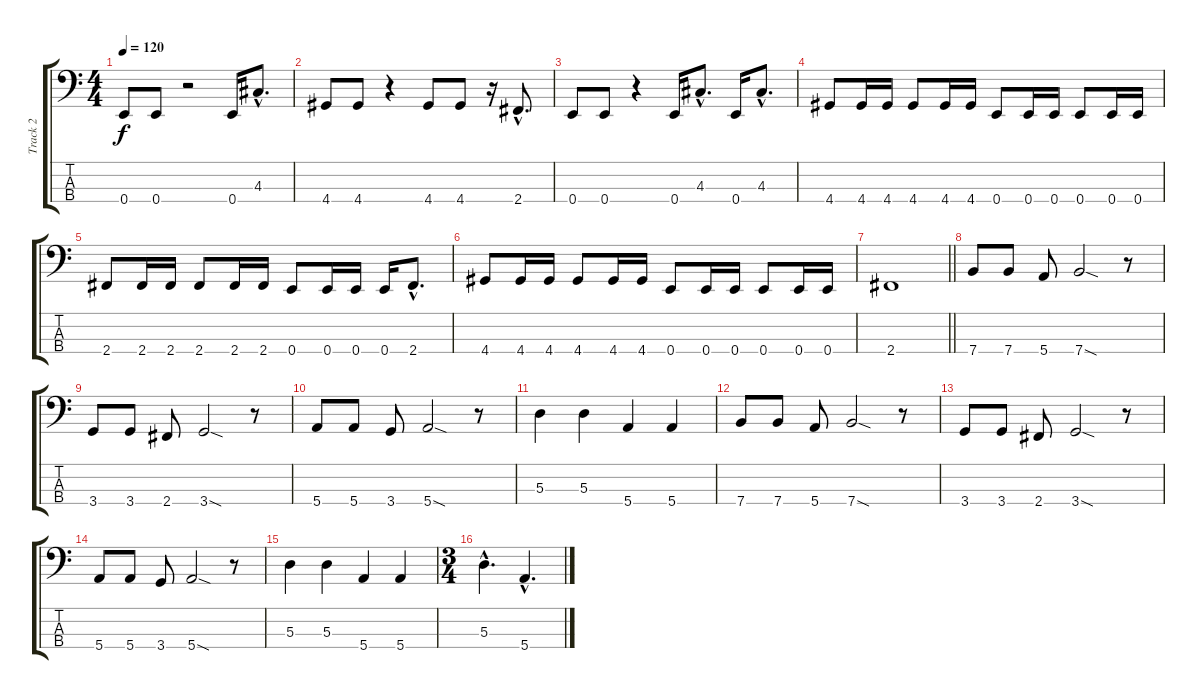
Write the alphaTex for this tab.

\track ("Track 2" "Track 2") {instrument electricbasspick}
\staff {score tabs}
\tuning (G2 D2 A1 E1) {hide}
\ts (4 4)
\tempo 120
\clef f4
\ks c
0.4.8{dy f} 0.4.8 r.2 0.4.16 4.3{hac}.8{d} |
4.4.8 4.4.8 r.4 4.4.8 4.4.8 r.16 2.4{hac}.8{d} |
0.4.8 0.4.8 r.4 0.4.16 4.3{hac}.8{d} 0.4.16 4.3{hac}.8{d} |
4.4.8 4.4.16 4.4.16 4.4.8 4.4.16 4.4.16 0.4.8 0.4.16 0.4.16 0.4.8 0.4.16 0.4.16 |
2.4.8 2.4.16 2.4.16 2.4.8 2.4.16 2.4.16 0.4.8 0.4.16 0.4.16 0.4.16 2.4{hac}.8{d} |
4.4.8 4.4.16 4.4.16 4.4.8 4.4.16 4.4.16 0.4.8 0.4.16 0.4.16 0.4.8 0.4.16 0.4.16 |
\barLineRight lightlight
2.4.1 |
7.4.8 7.4.8 5.4.8 7.4{sod}.2 r.8 |
3.4.8 3.4.8 2.4.8 3.4{sod}.2 r.8 |
5.4.8 5.4.8 3.4.8 5.4{sod}.2 r.8 |
5.3.4 5.3.4 5.4.4 5.4.4 |
7.4.8 7.4.8 5.4.8 7.4{sod}.2 r.8 |
3.4.8 3.4.8 2.4.8 3.4{sod}.2 r.8 |
5.4.8 5.4.8 3.4.8 5.4{sod}.2 r.8 |
5.3.4 5.3.4 5.4.4 5.4.4 |
\ts (3 4)
5.3{hac}.4{d} 5.4{hac}.4{d}
